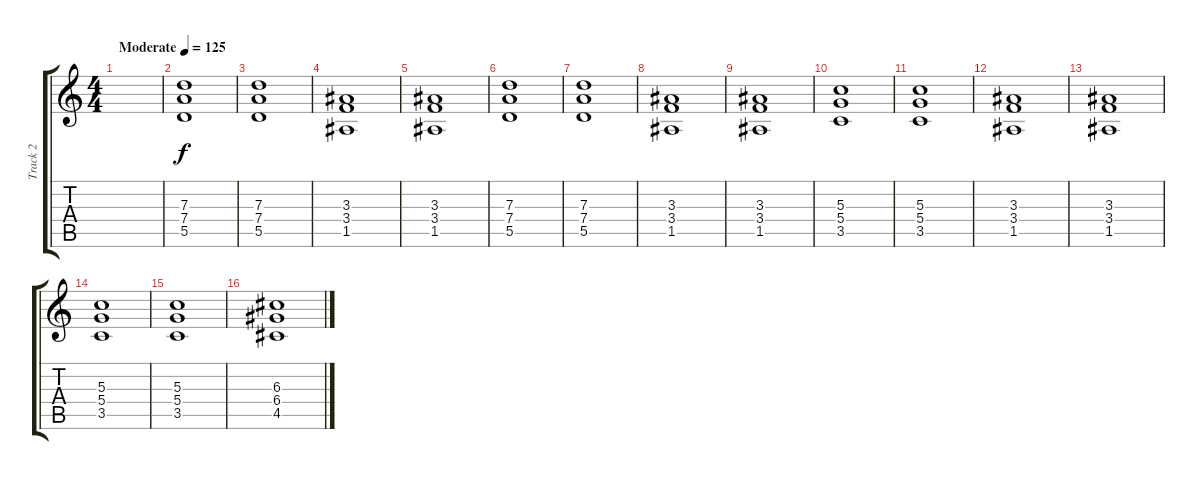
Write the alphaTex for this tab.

\track ("Track 2" "Track 2") {instrument distortionguitar}
\staff {score tabs}
\tuning (E4 B3 G3 D3 A2 E2) {hide}
\ts (4 4)
\tempo (125 "Moderate")
\clef g2
\ks c
|
(7.3 7.4 5.5).1 |
(7.3 7.4 5.5).1 |
(3.3 3.4 1.5).1 |
(3.3 3.4 1.5).1 |
(7.3 7.4 5.5).1 |
(7.3 7.4 5.5).1 |
(3.3 3.4 1.5).1 |
(3.3 3.4 1.5).1 |
(5.3 5.4 3.5).1 |
(5.3 5.4 3.5).1 |
(3.3 3.4 1.5).1 |
(3.3 3.4 1.5).1 |
(5.3 5.4 3.5).1 |
(5.3 5.4 3.5).1 |
(6.3 6.4 4.5).1
